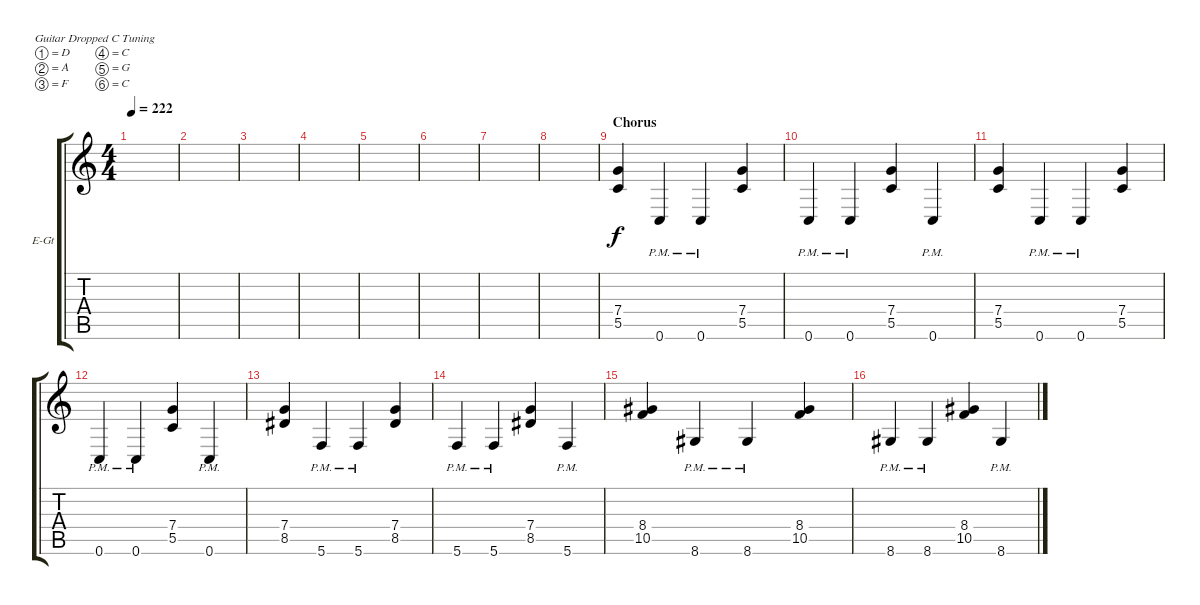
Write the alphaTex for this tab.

\defaultSystemsLayout 4
\bracketExtendMode groupsimilarinstruments
\firstSystemTrackNameOrientation horizontal
\otherSystemsTrackNameOrientation horizontal
\track ("Electric Guitar" "E-Gt") {mute instrument distortionguitar}
\staff {score tabs}
\tuning (D4 A3 F3 C3 G2 C2)
\ts (4 4)
\tempo 222
\clef g2
\ks c
|
|
|
|
|
|
|
|
\section ("" "Chorus")
(5.5 7.4).4 0.6{pm}.4 0.6{pm}.4 (5.5 7.4).4 |
0.6{pm}.4 0.6{pm}.4 (5.5 7.4).4 0.6{pm}.4 |
(5.5 7.4).4 0.6{pm}.4 0.6{pm}.4 (5.5 7.4).4 |
0.6{pm}.4 0.6{pm}.4 (5.5 7.4).4 0.6{pm}.4 |
(7.4 8.5).4 5.6{pm}.4 5.6{pm}.4 (8.5 7.4).4 |
5.6{pm}.4 5.6{pm}.4 (8.5 7.4).4 5.6{pm}.4 |
(8.4 10.5).4 8.6{pm}.4 8.6{pm}.4 (10.5 8.4).4 |
8.6{pm}.4 8.6{pm}.4 (10.5 8.4).4 8.6{pm}.4
